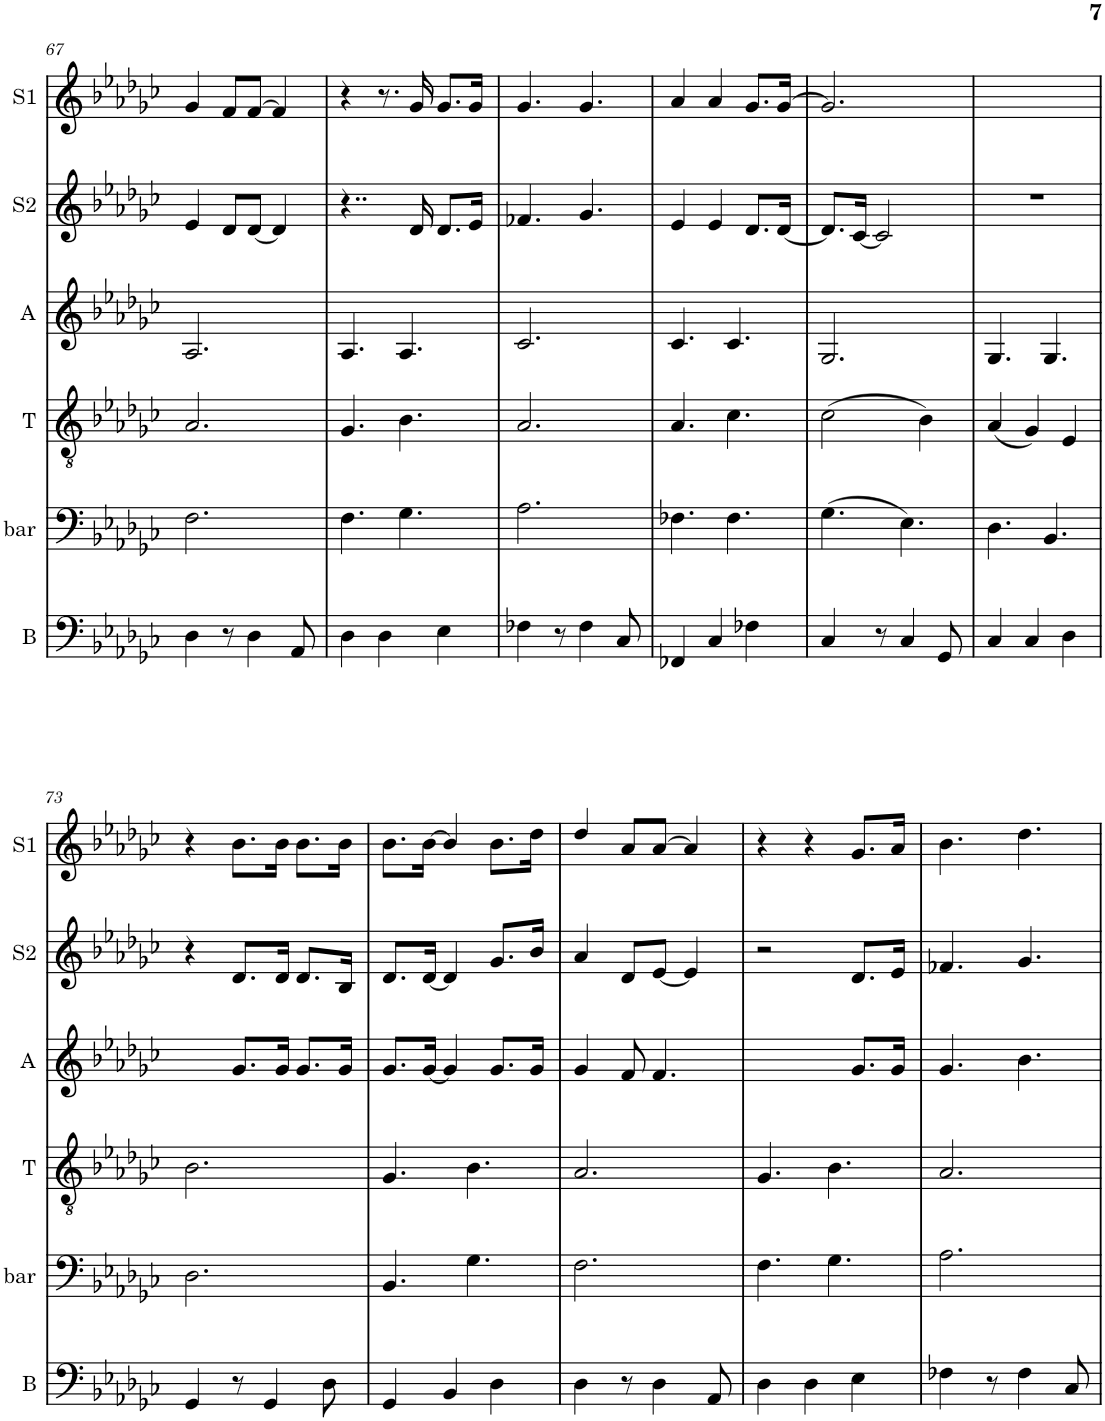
**kern	**kern	**kern	**kern	**kern	**kern
*part6	*part5	*part4	*part3	*part2	*part1
*staff6	*staff5	*staff4	*staff3	*staff2	*staff1
*I"B	*I"bar	*I"T	*I"A	*I"S2	*I"S1
*I'B	*I'bar	*I'T	*I'A	*I'S2	*I'S1
!!LO:PB:g=z
*clefF4	*clefF4	*clefGv2	*clefG2	*clefG2	*clefG2
*k[b-e-a-d-g-c-]	*k[b-e-a-d-g-c-]	*k[b-e-a-d-g-c-]	*k[b-e-a-d-g-c-]	*k[b-e-a-d-g-c-]	*k[b-e-a-d-g-c-]
*M3/4	*M3/4	*M3/4	*M3/4	*M3/4	*M3/4
=67	=67	=67	=67	=67	=67
4D-\	2.F\	2.A-/	2.A-/	4e-/	4g-/
8r	.	.	.	8d-/L	8f/L
4D-\	.	.	.	[<8d-/J	[>8f/J
.	.	.	.	4d-/]	4f/]
8AA-/	.	.	.	.	.
=68	=68	=68	=68	=68	=68
4D-\	4.F\	4.G-/	4.A-/	4..r	4r
4D-\	.	.	.	.	8.r
.	4.G-\	4.B-\	4.A-/	.	.
.	.	.	.	16d-/	16g-/
4E-\	.	.	.	8.d-/L	8.g-/L
.	.	.	.	16e-/Jk	16g-/Jk
=69	=69	=69	=69	=69	=69
4F-X\	2.A-\	2.A-/	2.c-/	4.f-X/	4.g-/
8r	.	.	.	.	.
4F-\	.	.	.	4.g-/	4.g-/
8C-/	.	.	.	.	.
=70	=70	=70	=70	=70	=70
4FF-X/	4.F-X\	4.A-/	4.c-/	4e-/	4a-/
4C-/	.	.	.	4e-/	4a-/
.	4.F-\	4.c-\	4.c-/	.	.
4F-X\	.	.	.	8.d-/L	8.g-/L
.	.	.	.	[<16d-/Jk	[>16g-/Jk
=71	=71	=71	=71	=71	=71
4C-/	(>4.G-\	(>2c-\	2.G-/	8.d-/L]	2.g-/]
.	.	.	.	[<16c-/Jk	.
8r	.	.	.	2c-/]	.
4C-/	4.E-\)	.	.	.	.
.	.	4B-\)	.	.	.
8GG-/	.	.	.	.	.
=72	=72	=72	=72	=72	=72
4C-/	4.D-\	(<4A-/	4.G-/	2.r	2.ryy
4C-/	.	4G-/)	.	.	.
.	4.BB-/	.	4.G-/	.	.
4D-\	.	4E-/	.	.	.
!!LO:LB:g=z
=73	=73	=73	=73	=73	=73
4GG-/	2.D-\	2.B-\	4ryy	4r	4r
8r	.	.	8.g-/L	8.d-/L	8.b-\L
4GG-/	.	.	.	.	.
.	.	.	16g-/Jk	16d-/Jk	16b-\Jk
.	.	.	8.g-/L	8.d-/L	8.b-\L
8D-\	.	.	.	.	.
.	.	.	16g-/Jk	16B-/Jk	16b-\Jk
=74	=74	=74	=74	=74	=74
4GG-/	4.BB-/	4.G-/	8.g-/L	8.d-/L	8.b-\L
.	.	.	[<16g-/Jk	[<16d-/Jk	[>16b-\Jk
4BB-/	.	.	4g-/]	4d-/]	4b-/]
.	4.G-\	4.B-\	.	.	.
4D-\	.	.	8.g-/L	8.g-/L	8.b-\L
.	.	.	16g-/Jk	16b-/Jk	16dd-\Jk
=75	=75	=75	=75	=75	=75
4D-\	2.F\	2.A-/	4g-/	4a-/	4dd-/
8r	.	.	8f/	8d-/L	8a-/L
4D-\	.	.	4.f/	[<8e-/J	[>8a-/J
.	.	.	.	4e-/]	4a-/]
8AA-/	.	.	.	.	.
=76	=76	=76	=76	=76	=76
4D-\	4.F\	4.G-/	2ryy	2r	4r
4D-\	.	.	.	.	4r
.	4.G-\	4.B-\	.	.	.
4E-\	.	.	8.g-/L	8.d-/L	8.g-/L
.	.	.	16g-/Jk	16e-/Jk	16a-/Jk
=77	=77	=77	=77	=77	=77
4F-X\	2.A-\	2.A-/	4.g-/	4.f-X/	4.b-\
8r	.	.	.	.	.
4F-\	.	.	4.b-\	4.g-/	4.dd-\
8C-/	.	.	.	.	.
=	=	=	=	=	=
*-	*-	*-	*-	*-	*-
